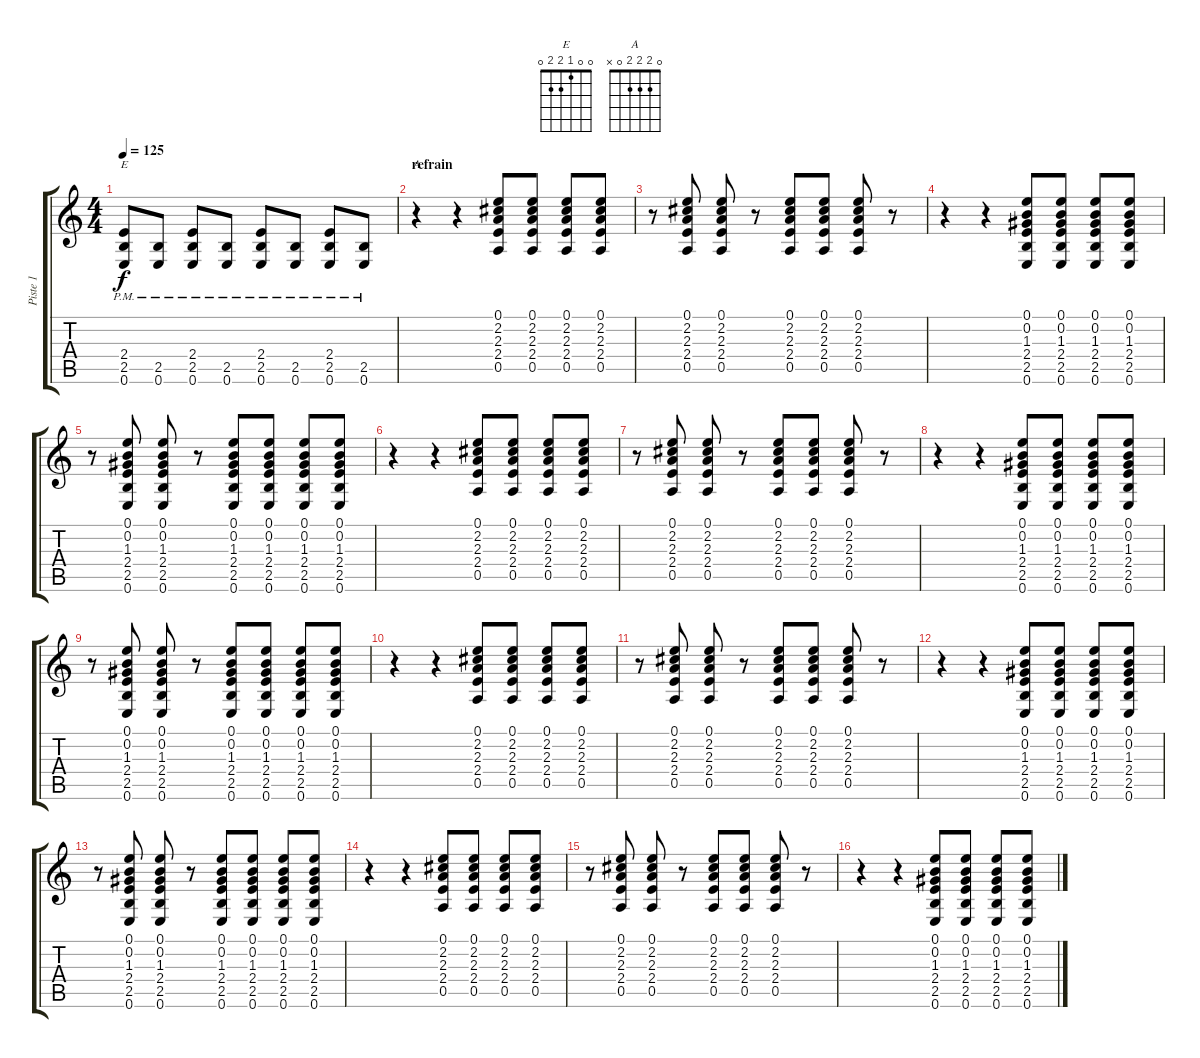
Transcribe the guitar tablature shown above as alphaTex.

\track ("Piste 1" "Piste 1") {instrument overdrivenguitar}
\staff {score tabs}
\tuning (E4 B3 G3 D3 A2 E2) {hide}
\chord ("E" 0 0 1 2 2 0)
\chord ("A" 0 2 2 2 0 x)
\ts (4 4)
\tempo 125
\clef g2
\ks c
(2.4{pm} 2.5{pm} 0.6{pm}).8{ch "E" dy f} (2.5{pm} 0.6{pm}).8 (2.4{pm} 2.5{pm} 0.6{pm}).8 (2.5{pm} 0.6{pm}).8 (2.4{pm} 2.5{pm} 0.6{pm}).8 (2.5{pm} 0.6{pm}).8 (2.4{pm} 2.5{pm} 0.6{pm}).8 (2.5{pm} 0.6{pm}).8 |
\section ("" "refrain")
r.4{ch "A"} r.4 (0.1 2.2 2.3 2.4 0.5).8 (0.1 2.2 2.3 2.4 0.5).8 (0.1 2.2 2.3 2.4 0.5).8 (0.1 2.2 2.3 2.4 0.5).8 |
r.8 (0.1 2.2 2.3 2.4 0.5).8 (0.1 2.2 2.3 2.4 0.5).8 r.8 (0.1 2.2 2.3 2.4 0.5).8 (0.1 2.2 2.3 2.4 0.5).8 (0.1 2.2 2.3 2.4 0.5).8 r.8 |
r.4 r.4 (0.1 0.2 1.3 2.4 2.5 0.6).8 (0.1 0.2 1.3 2.4 2.5 0.6).8 (0.1 0.2 1.3 2.4 2.5 0.6).8 (0.1 0.2 1.3 2.4 2.5 0.6).8 |
r.8 (0.1 0.2 1.3 2.4 2.5 0.6).8 (0.1 0.2 1.3 2.4 2.5 0.6).8 r.8 (0.1 0.2 1.3 2.4 2.5 0.6).8 (0.1 0.2 1.3 2.4 2.5 0.6).8 (0.1 0.2 1.3 2.4 2.5 0.6).8 (0.1 0.2 1.3 2.4 2.5 0.6).8 |
r.4 r.4 (0.1 2.2 2.3 2.4 0.5).8 (0.1 2.2 2.3 2.4 0.5).8 (0.1 2.2 2.3 2.4 0.5).8 (0.1 2.2 2.3 2.4 0.5).8 |
r.8 (0.1 2.2 2.3 2.4 0.5).8 (0.1 2.2 2.3 2.4 0.5).8 r.8 (0.1 2.2 2.3 2.4 0.5).8 (0.1 2.2 2.3 2.4 0.5).8 (0.1 2.2 2.3 2.4 0.5).8 r.8 |
r.4 r.4 (0.1 0.2 1.3 2.4 2.5 0.6).8 (0.1 0.2 1.3 2.4 2.5 0.6).8 (0.1 0.2 1.3 2.4 2.5 0.6).8 (0.1 0.2 1.3 2.4 2.5 0.6).8 |
r.8 (0.1 0.2 1.3 2.4 2.5 0.6).8 (0.1 0.2 1.3 2.4 2.5 0.6).8 r.8 (0.1 0.2 1.3 2.4 2.5 0.6).8 (0.1 0.2 1.3 2.4 2.5 0.6).8 (0.1 0.2 1.3 2.4 2.5 0.6).8 (0.1 0.2 1.3 2.4 2.5 0.6).8 |
r.4 r.4 (0.1 2.2 2.3 2.4 0.5).8 (0.1 2.2 2.3 2.4 0.5).8 (0.1 2.2 2.3 2.4 0.5).8 (0.1 2.2 2.3 2.4 0.5).8 |
r.8 (0.1 2.2 2.3 2.4 0.5).8 (0.1 2.2 2.3 2.4 0.5).8 r.8 (0.1 2.2 2.3 2.4 0.5).8 (0.1 2.2 2.3 2.4 0.5).8 (0.1 2.2 2.3 2.4 0.5).8 r.8 |
r.4 r.4 (0.1 0.2 1.3 2.4 2.5 0.6).8 (0.1 0.2 1.3 2.4 2.5 0.6).8 (0.1 0.2 1.3 2.4 2.5 0.6).8 (0.1 0.2 1.3 2.4 2.5 0.6).8 |
r.8 (0.1 0.2 1.3 2.4 2.5 0.6).8 (0.1 0.2 1.3 2.4 2.5 0.6).8 r.8 (0.1 0.2 1.3 2.4 2.5 0.6).8 (0.1 0.2 1.3 2.4 2.5 0.6).8 (0.1 0.2 1.3 2.4 2.5 0.6).8 (0.1 0.2 1.3 2.4 2.5 0.6).8 |
r.4 r.4 (0.1 2.2 2.3 2.4 0.5).8 (0.1 2.2 2.3 2.4 0.5).8 (0.1 2.2 2.3 2.4 0.5).8 (0.1 2.2 2.3 2.4 0.5).8 |
r.8 (0.1 2.2 2.3 2.4 0.5).8 (0.1 2.2 2.3 2.4 0.5).8 r.8 (0.1 2.2 2.3 2.4 0.5).8 (0.1 2.2 2.3 2.4 0.5).8 (0.1 2.2 2.3 2.4 0.5).8 r.8 |
r.4 r.4 (0.1 0.2 1.3 2.4 2.5 0.6).8 (0.1 0.2 1.3 2.4 2.5 0.6).8 (0.1 0.2 1.3 2.4 2.5 0.6).8 (0.1 0.2 1.3 2.4 2.5 0.6).8
